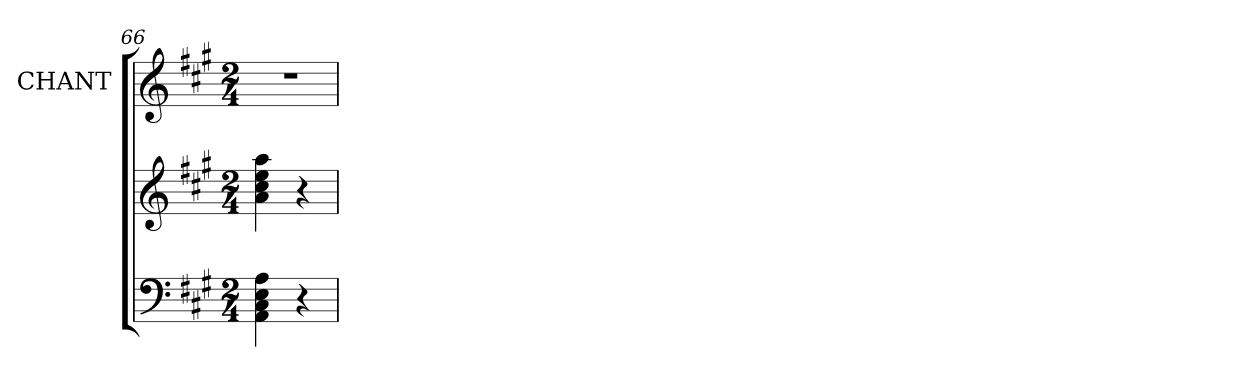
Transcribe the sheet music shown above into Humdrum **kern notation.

**kern	**kern	**kern
*part3	*part2	*part1
*staff3	*staff2	*staff1
*	*	*I"CHANT
*clefF4	*clefG2	*clefG2
*k[f#c#g#]	*k[f#c#g#]	*k[f#c#g#]
*M2/4	*M2/4	*M2/4
=66	=66	=66
4AAi\ 4C#i\ 4Ei\ 4Ai\	4aj\ 4cc#j\ 4eej\ 4aaj\	2r
4r	4r	.
=	=	=
*-	*-	*-
